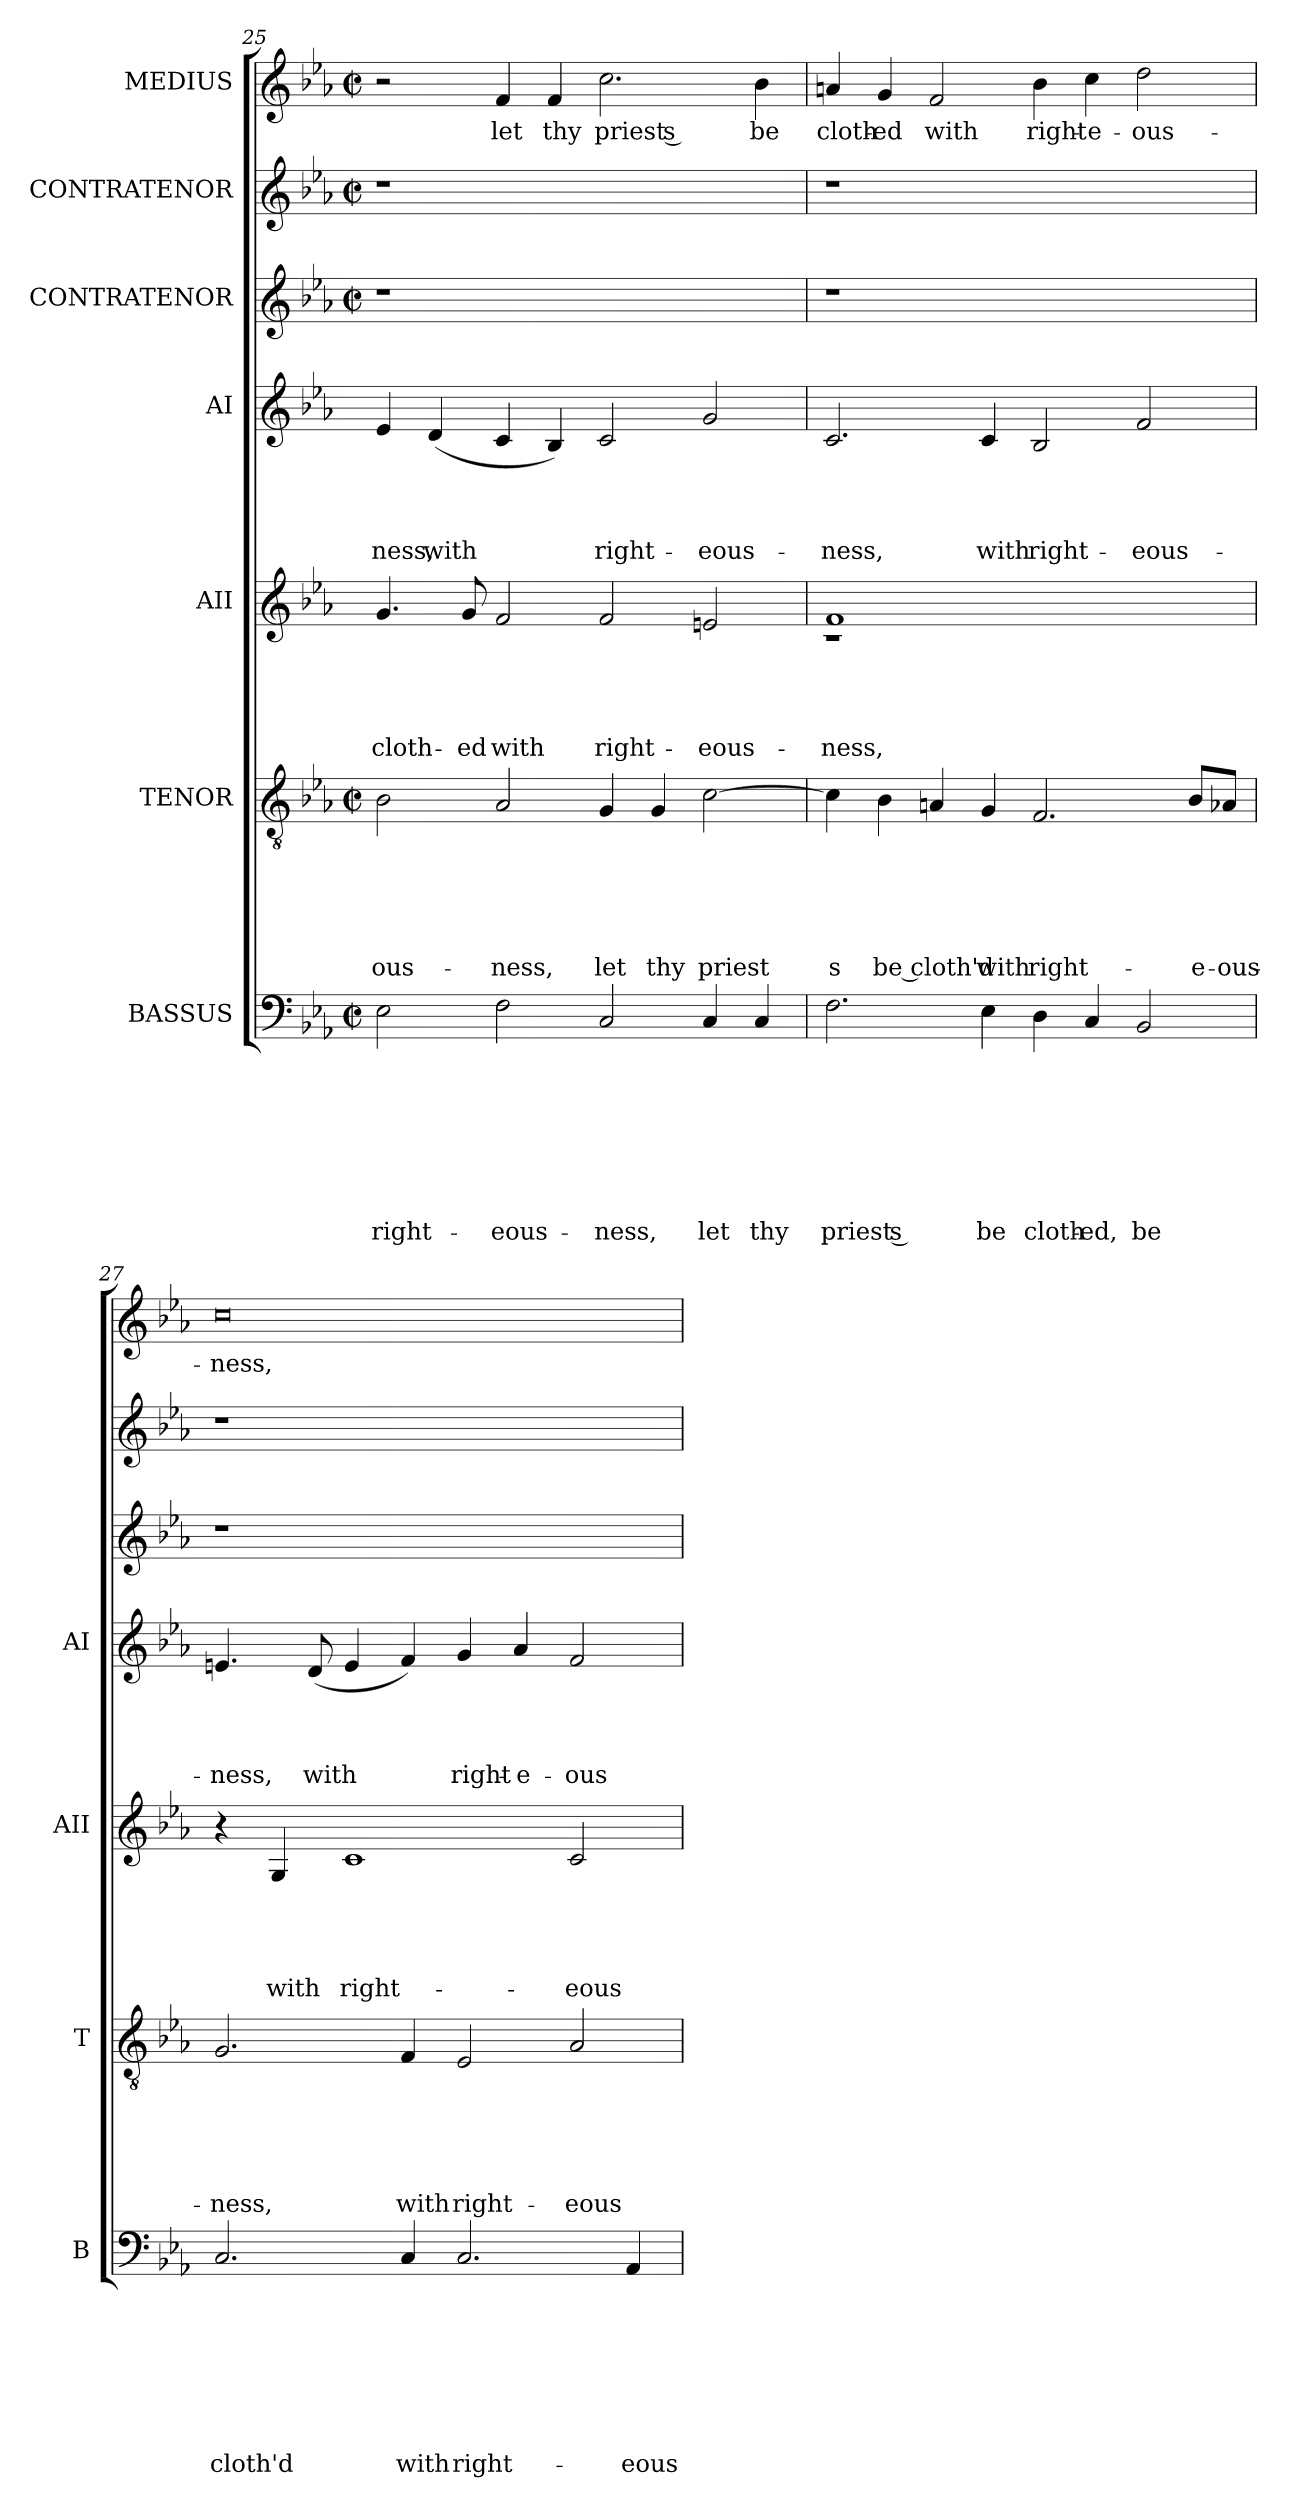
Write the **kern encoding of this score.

**kern	**text	**text	**text	**text	**text	**text	**text	**text	**kern	**text	**text	**text	**text	**text	**text	**kern	**text	**text	**text	**text	**text	**kern	**text	**text	**text	**text	**kern	**kern	**kern	**text
*part7	*part7	*part7	*part7	*part7	*part7	*part7	*part7	*part7	*part6	*part6	*part6	*part6	*part6	*part6	*part6	*part5	*part5	*part5	*part5	*part5	*part5	*part4	*part4	*part4	*part4	*part4	*part3	*part2	*part1	*part1
*staff7	*staff7	*staff7	*staff7	*staff7	*staff7	*staff7	*staff7	*staff7	*staff6	*staff6	*staff6	*staff6	*staff6	*staff6	*staff6	*staff5	*staff5	*staff5	*staff5	*staff5	*staff5	*staff4	*staff4	*staff4	*staff4	*staff4	*staff3	*staff2	*staff1	*staff1
*I"BASSUS	*	*	*	*	*	*	*	*	*I"TENOR	*	*	*	*	*	*	*I"AII	*	*	*	*	*	*I"AI	*	*	*	*	*I"CONTRATENOR	*I"CONTRATENOR	*I"MEDIUS	*
*I'B	*	*	*	*	*	*	*	*	*I'T	*	*	*	*	*	*	*I'AII	*	*	*	*	*	*I'AI	*	*	*	*	*	*	*	*
!!LO:LB:g=z
*clefF4	*	*	*	*	*	*	*	*	*clefGv2	*	*	*	*	*	*	*clefG2	*	*	*	*	*	*clefG2	*	*	*	*	*clefG2	*clefG2	*clefG2	*
*k[b-e-a-]	*	*	*	*	*	*	*	*	*k[b-e-a-]	*	*	*	*	*	*	*k[b-e-a-]	*	*	*	*	*	*k[b-e-a-]	*	*	*	*	*k[b-e-a-]	*k[b-e-a-]	*k[b-e-a-]	*
*E-:	*	*	*	*	*	*	*	*	*E-:	*	*	*	*	*	*	*E-:	*	*	*	*	*	*E-:	*	*	*	*	*E-:	*E-:	*E-:	*
*M2/2	*	*	*	*	*	*	*	*	*M2/2	*	*	*	*	*	*	*	*	*	*	*	*	*	*	*	*	*	*M2/2	*M2/2	*M2/2	*
*met(c|)	*	*	*	*	*	*	*	*	*met(c|)	*	*	*	*	*	*	*	*	*	*	*	*	*	*	*	*	*	*met(c|)	*met(c|)	*met(c|)	*
=25	=25	=25	=25	=25	=25	=25	=25	=25	=25	=25	=25	=25	=25	=25	=25	=25	=25	=25	=25	=25	=25	=25	=25	=25	=25	=25	=25	=25	=25	=25
!	!	!	!	!	!	!	!	!LO:LY:b	!	!	!	!	!	!	!LO:LY:b	!	!	!	!	!	!LO:LY:b	!	!	!	!	!LO:LY:b	!	!	!	!
2E-\	.	.	.	.	.	.	.	right-	2B-\	.	.	.	.	.	-ous-	4.g/	.	.	.	.	cloth-	4e-/	.	.	.	-ness,	1r	1r	2r	.
!	!	!	!	!	!	!	!	!	!	!	!	!	!	!	!	!	!	!	!	!	!	!	!	!	!	!LO:LY:b	!	!	!	!
.	.	.	.	.	.	.	.	.	.	.	.	.	.	.	.	.	.	.	.	.	.	(<4d/	.	.	.	with	.	.	.	.
!	!	!	!	!	!	!	!	!	!	!	!	!	!	!	!	!	!	!	!	!	!LO:LY:b:rj	!	!	!	!	!	!	!	!	!
.	.	.	.	.	.	.	.	.	.	.	.	.	.	.	.	8g/	.	.	.	.	-ed	.	.	.	.	.	.	.	.	.
!	!	!	!	!	!	!	!	!LO:LY:b	!	!	!	!	!	!	!LO:LY:b	!	!	!	!	!	!LO:LY:b	!	!	!	!	!	!	!	!	!LO:LY:b
2F\	.	.	.	.	.	.	.	-eous-	2A-/	.	.	.	.	.	-ness,	2f/	.	.	.	.	with	4c/	.	.	.	.	.	.	4f/	let
!	!	!	!	!	!	!	!	!	!	!	!	!	!	!	!	!	!	!	!	!	!	!	!	!	!	!	!	!	!	!LO:LY:b
.	.	.	.	.	.	.	.	.	.	.	.	.	.	.	.	.	.	.	.	.	.	4B-/)	.	.	.	.	.	.	4f/	thy
!	!	!	!	!	!	!	!	!LO:LY:b	!	!	!	!	!	!	!LO:LY:b	!	!	!	!	!	!LO:LY:b	!	!	!	!	!LO:LY:b	!	!	!	!LO:LY:b:rj
2C/	.	.	.	.	.	.	.	-ness,	4G/	.	.	.	.	.	let	2f/	.	.	.	.	right-	2c/	.	.	.	right-	1ryy	1ryy	2.cc\	priest s
!	!	!	!	!	!	!	!	!	!	!	!	!	!	!	!LO:LY:b	!	!	!	!	!	!	!	!	!	!	!	!	!	!	!
.	.	.	.	.	.	.	.	.	4G/	.	.	.	.	.	thy	.	.	.	.	.	.	.	.	.	.	.	.	.	.	.
!	!	!	!	!	!	!	!	!LO:LY:b	!	!	!	!	!	!	!LO:LY:b	!	!	!	!	!	!LO:LY:b	!	!	!	!	!LO:LY:b	!	!	!	!
4C/	.	.	.	.	.	.	.	let	[>2c\	.	.	.	.	.	priest	2en/	.	.	.	.	-eous-	2g/	.	.	.	-eous-	.	.	.	.
!	!	!	!	!	!	!	!	!LO:LY:b	!	!	!	!	!	!	!	!	!	!	!	!	!	!	!	!	!	!	!	!	!	!LO:LY:b
4C/	.	.	.	.	.	.	.	thy	.	.	.	.	.	.	.	.	.	.	.	.	.	.	.	.	.	.	.	.	4b-\	be
=26	=26	=26	=26	=26	=26	=26	=26	=26	=26	=26	=26	=26	=26	=26	=26	=26	=26	=26	=26	=26	=26	=26	=26	=26	=26	=26	=26	=26	=26	=26
*	*	*	*	*	*	*	*	*	*	*	*	*	*	*	*	*^	*	*	*	*	*	*	*	*	*	*	*	*	*	*
!	!	!	!	!	!	!	!	!LO:LY:b	!	!	!	!	!	!	!LO:LY:b:rj	!	!LO:N:vis=1	!	!	!	!	!LO:LY:b	!	!	!	!	!LO:LY:b	!	!	!	!LO:LY:b
2.F\	.	.	.	.	.	.	.	priest s	4c\]	.	.	.	.	.	s	1f	0rc	.	.	.	.	-ness,	2.c/	.	.	.	-ness,	1r	1r	4an/	cloth-
!	!	!	!	!	!	!	!	!	!	!	!	!	!	!	!LO:LY:b	!	!	!	!	!	!	!	!	!	!	!	!	!	!	!	!LO:LY:b:rj
.	.	.	.	.	.	.	.	.	4B-\	.	.	.	.	.	be cloth'd	.	.	.	.	.	.	.	.	.	.	.	.	.	.	4g/	-ed
!	!	!	!	!	!	!	!	!	!	!	!	!	!	!	!	!	!	!	!	!	!	!	!	!	!	!	!	!	!	!	!LO:LY:b
.	.	.	.	.	.	.	.	.	4An/	.	.	.	.	.	.	.	.	.	.	.	.	.	.	.	.	.	.	.	.	2f/	with
!	!	!	!	!	!	!	!	!LO:LY:b	!	!	!	!	!	!	!LO:LY:b	!	!	!	!	!	!	!	!	!	!	!	!LO:LY:b	!	!	!	!
4E-\	.	.	.	.	.	.	.	be	4G/	.	.	.	.	.	with	.	.	.	.	.	.	.	4c/	.	.	.	with	.	.	.	.
!	!	!	!	!	!	!	!	!LO:LY:b	!	!	!	!	!	!	!LO:LY:b	!	!	!	!	!	!	!	!	!	!	!	!LO:LY:b	!	!	!	!LO:LY:b
4D\	.	.	.	.	.	.	.	cloth-	2.F/	.	.	.	.	.	right-	1ryy	.	.	.	.	.	.	2B-/	.	.	.	right-	1ryy	1ryy	4b-\	right-
!	!	!	!	!	!	!	!	!LO:LY:b:rj	!	!	!	!	!	!	!	!	!	!	!	!	!	!	!	!	!	!	!	!	!	!	!LO:LY:b
4C/	.	.	.	.	.	.	.	-ed,	.	.	.	.	.	.	.	.	.	.	.	.	.	.	.	.	.	.	.	.	.	4cc\	-e-
!	!	!	!	!	!	!	!	!LO:LY:b	!	!	!	!	!	!	!	!	!	!	!	!	!	!	!	!	!	!	!LO:LY:b	!	!	!	!LO:LY:b
2BB-/	.	.	.	.	.	.	.	be	.	.	.	.	.	.	.	.	.	.	.	.	.	.	2f/	.	.	.	-eous-	.	.	2dd\	-ous-
!	!	!	!	!	!	!	!	!	!	!	!	!	!	!	!LO:LY:b	!	!	!	!	!	!	!	!	!	!	!	!	!	!	!	!
.	.	.	.	.	.	.	.	.	8B-/L	.	.	.	.	.	-e-	.	.	.	.	.	.	.	.	.	.	.	.	.	.	.	.
!	!	!	!	!	!	!	!	!	!	!	!	!	!	!	!LO:LY:b	!	!	!	!	!	!	!	!	!	!	!	!	!	!	!	!
.	.	.	.	.	.	.	.	.	8A-/J	.	.	.	.	.	-ous-	.	.	.	.	.	.	.	.	.	.	.	.	.	.	.	.
*	*	*	*	*	*	*	*	*	*	*	*	*	*	*	*	*v	*v	*	*	*	*	*	*	*	*	*	*	*	*	*	*
=27	=27	=27	=27	=27	=27	=27	=27	=27	=27	=27	=27	=27	=27	=27	=27	=27	=27	=27	=27	=27	=27	=27	=27	=27	=27	=27	=27	=27	=27	=27
!	!	!	!	!	!	!	!	!LO:LY:b	!	!	!	!	!	!	!LO:LY:b	!	!	!	!	!	!	!	!	!	!	!LO:LY:b	!	!	!	!LO:LY:b
2.C/	.	.	.	.	.	.	.	cloth'd	2.G/	.	.	.	.	.	-ness,	4r	.	.	.	.	.	4.en/	.	.	.	-ness,	1r	1r	0cc	-ness,
!	!	!	!	!	!	!	!	!	!	!	!	!	!	!	!	!	!	!	!	!	!LO:LY:b	!	!	!	!	!	!	!	!	!
.	.	.	.	.	.	.	.	.	.	.	.	.	.	.	.	4G/	.	.	.	.	with	.	.	.	.	.	.	.	.	.
!	!	!	!	!	!	!	!	!	!	!	!	!	!	!	!	!	!	!	!	!	!	!	!	!	!	!LO:LY:b	!	!	!	!
.	.	.	.	.	.	.	.	.	.	.	.	.	.	.	.	.	.	.	.	.	.	(<8d/	.	.	.	with	.	.	.	.
!	!	!	!	!	!	!	!	!	!	!	!	!	!	!	!	!	!	!	!	!	!LO:LY:b	!	!	!	!	!	!	!	!	!
.	.	.	.	.	.	.	.	.	.	.	.	.	.	.	.	1c	.	.	.	.	right-	4e/	.	.	.	.	.	.	.	.
!	!	!	!	!	!	!	!	!LO:LY:b	!	!	!	!	!	!	!LO:LY:b	!	!	!	!	!	!	!	!	!	!	!	!	!	!	!
4C/	.	.	.	.	.	.	.	with	4F/	.	.	.	.	.	with	.	.	.	.	.	.	4f/)	.	.	.	.	.	.	.	.
!	!	!	!	!	!	!	!	!LO:LY:b	!	!	!	!	!	!	!LO:LY:b	!	!	!	!	!	!	!	!	!	!	!LO:LY:b	!	!	!	!
2.C/	.	.	.	.	.	.	.	right-	2E-/	.	.	.	.	.	right-	.	.	.	.	.	.	4g/	.	.	.	right-	1ryy	1ryy	.	.
!	!	!	!	!	!	!	!	!	!	!	!	!	!	!	!	!	!	!	!	!	!	!	!	!	!	!LO:LY:b	!	!	!	!
.	.	.	.	.	.	.	.	.	.	.	.	.	.	.	.	.	.	.	.	.	.	4a-/	.	.	.	-e-	.	.	.	.
!	!	!	!	!	!	!	!	!	!	!	!	!	!	!	!LO:LY:b	!	!	!	!	!	!LO:LY:b	!	!	!	!	!LO:LY:b:rj	!	!	!	!
.	.	.	.	.	.	.	.	.	2A-/	.	.	.	.	.	-eous-	2c/	.	.	.	.	-eous-	2f/	.	.	.	-ous-	.	.	.	.
!	!	!	!	!	!	!	!	!LO:LY:b	!	!	!	!	!	!	!	!	!	!	!	!	!	!	!	!	!	!	!	!	!	!
4AA-/	.	.	.	.	.	.	.	-eous-	.	.	.	.	.	.	.	.	.	.	.	.	.	.	.	.	.	.	.	.	.	.
=	=	=	=	=	=	=	=	=	=	=	=	=	=	=	=	=	=	=	=	=	=	=	=	=	=	=	=	=	=	=
*-	*-	*-	*-	*-	*-	*-	*-	*-	*-	*-	*-	*-	*-	*-	*-	*-	*-	*-	*-	*-	*-	*-	*-	*-	*-	*-	*-	*-	*-	*-
